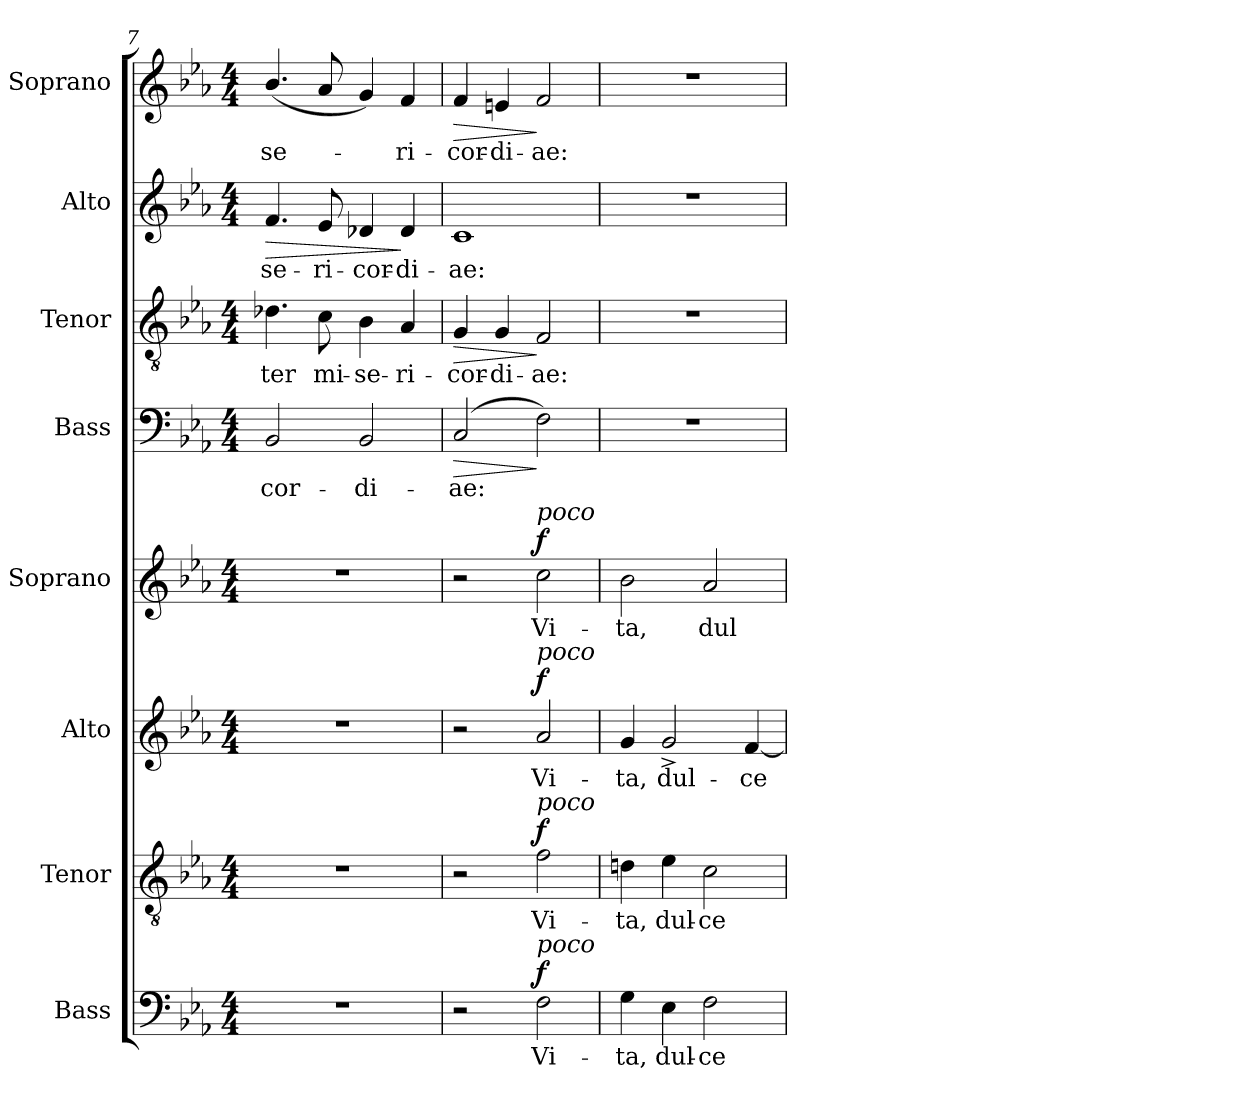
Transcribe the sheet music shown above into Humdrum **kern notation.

**kern	**text	**dynam	**kern	**text	**dynam	**kern	**text	**dynam	**kern	**text	**dynam	**kern	**text	**dynam	**kern	**text	**dynam	**kern	**text	**dynam	**kern	**text	**dynam
*part8	*part8	*part8	*part7	*part7	*part7	*part6	*part6	*part6	*part5	*part5	*part5	*part4	*part4	*part4	*part3	*part3	*part3	*part2	*part2	*part2	*part1	*part1	*part1
*staff8	*staff8	*staff8	*staff7	*staff7	*staff7	*staff6	*staff6	*staff6	*staff5	*staff5	*staff5	*staff4	*staff4	*staff4	*staff3	*staff3	*staff3	*staff2	*staff2	*staff2	*staff1	*staff1	*staff1
*I"Bass	*	*	*I"Tenor	*	*	*I"Alto	*	*	*I"Soprano	*	*	*I"Bass	*	*	*I"Tenor	*	*	*I"Alto	*	*	*I"Soprano	*	*
*I'B.	*	*	*I'T.	*	*	*I'A.	*	*	*I'S.	*	*	*I'B.	*	*	*I'T.	*	*	*I'A.	*	*	*I'S.	*	*
*clefF4	*	*	*clefGv2	*	*	*clefG2	*	*	*clefG2	*	*	*clefF4	*	*	*clefGv2	*	*	*clefG2	*	*	*clefG2	*	*
*	*	*	*ITrd7c12	*	*	*	*	*	*	*	*	*	*	*	*ITrd7c12	*	*	*	*	*	*	*	*
*k[b-e-a-]	*	*	*k[b-e-a-]	*	*	*k[b-e-a-]	*	*	*k[b-e-a-]	*	*	*k[b-e-a-]	*	*	*k[b-e-a-]	*	*	*k[b-e-a-]	*	*	*k[b-e-a-]	*	*
*E-:	*	*	*E-:	*	*	*E-:	*	*	*E-:	*	*	*E-:	*	*	*E-:	*	*	*E-:	*	*	*E-:	*	*
*M4/4	*	*	*M4/4	*	*	*M4/4	*	*	*M4/4	*	*	*M4/4	*	*	*M4/4	*	*	*M4/4	*	*	*M4/4	*	*
=7	=7	=7	=7	=7	=7	=7	=7	=7	=7	=7	=7	=7	=7	=7	=7	=7	=7	=7	=7	=7	=7	=7	=7
!	!	!	!	!	!	!	!	!	!	!	!	!	!LO:LY:b:color=#000000	!	!	!	!	!	!	!	!	!	!
!	!	!	!	!	!	!	!	!	!	!	!	!	!	!	!	!LO:LY:b:color=#000000	!	!	!	!	!	!	!
!	!	!	!	!	!	!	!	!	!	!	!	!	!	!	!	!	!	!	!LO:LY:b:color=#000000	!LO:HP:b	!	!	!
!	!	!	!	!	!	!	!	!	!	!	!	!	!	!	!	!	!	!	!	!	!	!LO:LY:b:color=#000000	!
1r	.	.	1r	.	.	1r	.	.	1r	.	.	2BB-i/	-cor-	.	4.D-Xi\	-ter	.	4.fi/	-se-	>	(4.b-i/	-se-	.
!	!	!	!	!	!	!	!	!	!	!	!	!	!	!	!	!LO:LY:b:color=#000000	!	!	!	!	!	!	!
!	!	!	!	!	!	!	!	!	!	!	!	!	!	!	!	!	!	!	!LO:LY:b:color=#000000	!	!	!	!
.	.	.	.	.	.	.	.	.	.	.	.	.	.	.	8Ci\	mi-	.	8e-i/	-ri-	.	8a-i/	.	.
!	!	!	!	!	!	!	!	!	!	!	!	!	!LO:LY:b:color=#000000	!	!	!	!	!	!	!	!	!	!
!	!	!	!	!	!	!	!	!	!	!	!	!	!	!	!	!LO:LY:b:color=#000000	!	!	!	!	!	!	!
!	!	!	!	!	!	!	!	!	!	!	!	!	!	!	!	!	!	!	!LO:LY:b:color=#000000	!	!	!	!
.	.	.	.	.	.	.	.	.	.	.	.	2BB-i/	-di-	.	4BB-i\	-se-	.	4d-Xi/	-cor-	.	4gi/)	.	.
!	!	!	!	!	!	!	!	!	!	!	!	!	!	!	!	!LO:LY:b:color=#000000	!	!	!	!	!	!	!
!	!	!	!	!	!	!	!	!	!	!	!	!	!	!	!	!	!	!	!LO:LY:b:color=#000000	!	!	!	!
!	!	!	!	!	!	!	!	!	!	!	!	!	!	!	!	!	!	!	!	!	!	!LO:LY:b:color=#000000	!
.	.	.	.	.	.	.	.	.	.	.	.	.	.	.	4AA-i/	-ri-	.	4d-i/	-di-	]	4fi/	-ri-	.
!!LO:LB:g=z
=8	=8	=8	=8	=8	=8	=8	=8	=8	=8	=8	=8	=8	=8	=8	=8	=8	=8	=8	=8	=8	=8	=8	=8
!	!	!	!	!	!	!	!	!	!	!	!	!	!LO:LY:b:color=#000000	!LO:HP:b	!	!	!	!	!	!	!	!	!
!	!	!	!	!	!	!	!	!	!	!	!	!	!	!	!	!LO:LY:b:color=#000000	!LO:HP:b	!	!	!	!	!	!
!	!	!	!	!	!	!	!	!	!	!	!	!	!	!	!	!	!	!	!LO:LY:b:color=#000000	!	!	!	!
!	!	!	!	!	!	!	!	!	!	!	!	!	!	!	!	!	!	!	!	!	!	!LO:LY:b:color=#000000	!LO:HP:b
2r	.	.	2r	.	.	2r	.	.	2r	.	.	(2Ci/	-ae:	>	4GGi/	-cor-	>	1ci	-ae:	.	4fi/	-cor-	>
!	!	!	!	!	!	!	!	!	!	!	!	!	!	!	!	!LO:LY:b:color=#000000	!	!	!	!	!	!	!
!	!	!	!	!	!	!	!	!	!	!	!	!	!	!	!	!	!	!	!	!	!	!LO:LY:b:color=#000000	!
.	.	.	.	.	.	.	.	.	.	.	.	.	.	.	4GGi/	-di-	.	.	.	.	4eni/	-di-	.
!	!LO:LY:b:color=#000000	!	!	!	!	!	!	!	!	!	!	!	!	!	!	!	!	!	!	!	!	!	!
!	!	!	!	!LO:LY:b:color=#000000	!	!	!	!	!	!	!	!	!	!	!	!	!	!	!	!	!	!	!
!	!	!	!	!	!	!	!LO:LY:b:color=#000000	!	!	!	!	!	!	!	!	!	!	!	!	!	!	!	!
!	!	!	!	!	!	!	!	!	!	!LO:LY:b:color=#000000	!	!	!	!	!	!	!	!	!	!	!	!	!
!	!	!	!	!	!	!	!	!	!	!	!	!	!	!	!	!LO:LY:b:color=#000000	!	!	!	!	!	!	!
!	!	!	!	!	!	!	!	!	!LO:TX:a:i:t=poco	!	!	!	!	!	!	!	!	!	!	!	!	!	!
!	!	!	!	!	!	!LO:TX:a:i:t=poco	!	!	!	!	!	!	!	!	!	!	!	!	!	!	!	!	!
!	!	!	!LO:TX:a:i:t=poco	!	!	!	!	!	!	!	!	!	!	!	!	!	!	!	!	!	!	!	!
!LO:TX:a:i:t=poco	!	!	!	!	!	!	!	!	!	!	!	!	!	!	!	!	!	!	!	!	!	!	!
!	!	!	!	!	!	!	!	!	!	!	!	!	!	!	!	!	!	!	!	!	!	!LO:LY:b:color=#000000	!
2Fi\	Vi-	f	2Fi\	Vi-	f	2a-i/	Vi-	f	2cci\	Vi-	f	2Fi\)	.	]	2FFi/	-ae:	]	.	.	.	2fi/	-ae:	]
=9	=9	=9	=9	=9	=9	=9	=9	=9	=9	=9	=9	=9	=9	=9	=9	=9	=9	=9	=9	=9	=9	=9	=9
!	!LO:LY:b:color=#000000	!	!	!	!	!	!	!	!	!	!	!	!	!	!	!	!	!	!	!	!	!	!
!	!	!	!	!LO:LY:b:color=#000000	!	!	!	!	!	!	!	!	!	!	!	!	!	!	!	!	!	!	!
!	!	!	!	!	!	!	!LO:LY:b:color=#000000	!	!	!	!	!	!	!	!	!	!	!	!	!	!	!	!
!	!	!	!	!	!	!	!	!	!	!LO:LY:b:color=#000000	!	!	!	!	!	!	!	!	!	!	!	!	!
4Gi\	-ta,	.	4Dni\	-ta,	.	4gi/	-ta,	.	2b-i\	-ta,	.	1r	.	.	1r	.	.	1r	.	.	1r	.	.
!	!LO:LY:b:color=#000000	!	!	!	!	!	!	!	!	!	!	!	!	!	!	!	!	!	!	!	!	!	!
!	!	!	!	!LO:LY:b:color=#000000	!	!	!	!	!	!	!	!	!	!	!	!	!	!	!	!	!	!	!
!	!	!	!	!	!	!	!LO:LY:b:color=#000000	!	!	!	!	!	!	!	!	!	!	!	!	!	!	!	!
4E-i\	dul-	.	4E-i\	dul-	.	2g^i/	dul-	.	.	.	.	.	.	.	.	.	.	.	.	.	.	.	.
!	!LO:LY:b:color=#000000	!	!	!	!	!	!	!	!	!	!	!	!	!	!	!	!	!	!	!	!	!	!
!	!	!	!	!LO:LY:b:color=#000000	!	!	!	!	!	!	!	!	!	!	!	!	!	!	!	!	!	!	!
!	!	!	!	!	!	!	!	!	!	!LO:LY:b:color=#000000	!	!	!	!	!	!	!	!	!	!	!	!	!
2Fi\	-ce-	.	2Ci\	-ce-	.	.	.	.	2a-i/	dul-	.	.	.	.	.	.	.	.	.	.	.	.	.
!	!	!	!	!	!	!	!LO:LY:b:color=#000000	!	!	!	!	!	!	!	!	!	!	!	!	!	!	!	!
.	.	.	.	.	.	[<4fi/	-ce-	.	.	.	.	.	.	.	.	.	.	.	.	.	.	.	.
=	=	=	=	=	=	=	=	=	=	=	=	=	=	=	=	=	=	=	=	=	=	=	=
*-	*-	*-	*-	*-	*-	*-	*-	*-	*-	*-	*-	*-	*-	*-	*-	*-	*-	*-	*-	*-	*-	*-	*-
